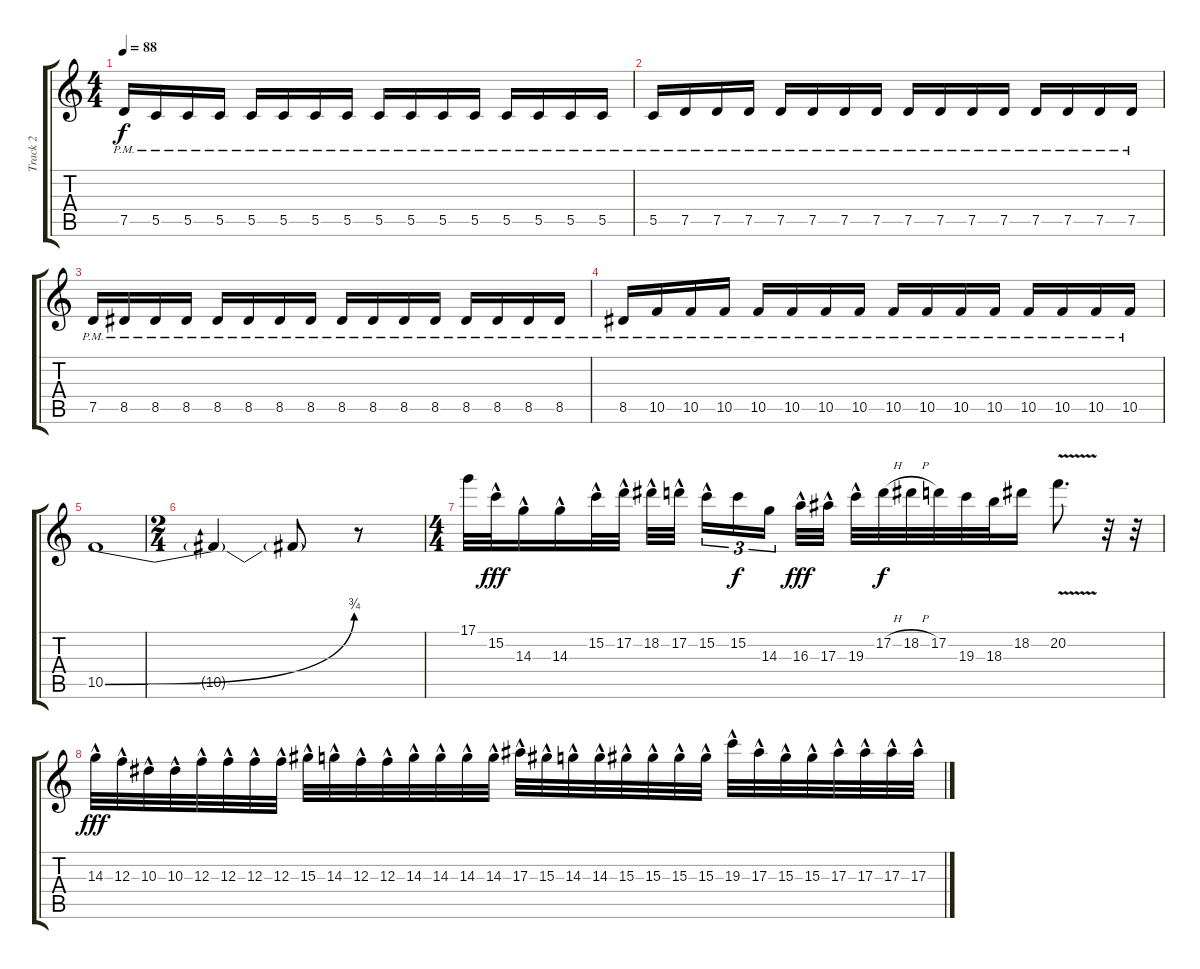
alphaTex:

\track ("Track 2" "Track 2") {instrument distortionguitar}
\staff {score tabs}
\tuning (D4 A3 F3 C3 G2 C2) {hide}
\ts (4 4)
\tempo 88
\clef g2
\ks c
7.5{pm}.16{dy f} 5.5{pm}.16 5.5{pm}.16 5.5{pm}.16 5.5{pm}.16 5.5{pm}.16 5.5{pm}.16 5.5{pm}.16 5.5{pm}.16 5.5{pm}.16 5.5{pm}.16 5.5{pm}.16 5.5{pm}.16 5.5{pm}.16 5.5{pm}.16 5.5{pm}.16 |
5.5{pm}.16 7.5{pm}.16 7.5{pm}.16 7.5{pm}.16 7.5{pm}.16 7.5{pm}.16 7.5{pm}.16 7.5{pm}.16 7.5{pm}.16 7.5{pm}.16 7.5{pm}.16 7.5{pm}.16 7.5{pm}.16 7.5{pm}.16 7.5{pm}.16 7.5{pm}.16 |
7.5{pm}.16 8.5{pm}.16 8.5{pm}.16 8.5{pm}.16 8.5{pm}.16 8.5{pm}.16 8.5{pm}.16 8.5{pm}.16 8.5{pm}.16 8.5{pm}.16 8.5{pm}.16 8.5{pm}.16 8.5{pm}.16 8.5{pm}.16 8.5{pm}.16 8.5{pm}.16 |
8.5{pm}.16 10.5{pm}.16 10.5{pm}.16 10.5{pm}.16 10.5{pm}.16 10.5{pm}.16 10.5{pm}.16 10.5{pm}.16 10.5{pm}.16 10.5{pm}.16 10.5{pm}.16 10.5{pm}.16 10.5{pm}.16 10.5{pm}.16 10.5{pm}.16 10.5{pm}.16 |
10.5{be (bend 0 0 60 3)}.1 |
\ts (2 4)
10.5{t}.4 10.5{t}.8 r.8 |
\ts (4 4)
17.1.32 15.2{hac}.32{dy fff} 14.3{hac}.16 14.3{hac}.16 15.2{hac}.32 17.2{hac}.32 18.2{hac}.32 17.2{hac}.32{beam splitsecondary} 15.2{hac}.16{tu (3 2)} 15.2.16{tu (3 2) dy f} 14.3.16{tu (3 2) beam splitsecondary} 16.3{hac}.32{dy fff} 17.3{hac}.32 19.3{hac}.32 17.2{h}.32{dy f} 18.2{h}.32 17.2.32 19.3.32 18.3.32 18.2.16 20.2{v}.8{d} r.32 r.32 |
14.3{hac}.32{dy fff} 12.3{hac}.32 10.3{hac}.32 10.3{hac}.32 12.3{hac}.32 12.3{hac}.32 12.3{hac}.32 12.3{hac}.32 15.3{hac}.32 14.3{hac}.32 12.3{hac}.32 12.3{hac}.32 14.3{hac}.32 14.3{hac}.32 14.3{hac}.32 14.3{hac}.32 17.3{hac}.32 15.3{hac}.32 14.3{hac}.32 14.3{hac}.32 15.3{hac}.32 15.3{hac}.32 15.3{hac}.32 15.3{hac}.32 19.3{hac}.32 17.3{hac}.32 15.3{hac}.32 15.3{hac}.32 17.3{hac}.32 17.3{hac}.32 17.3{hac}.32 17.3{hac}.32
